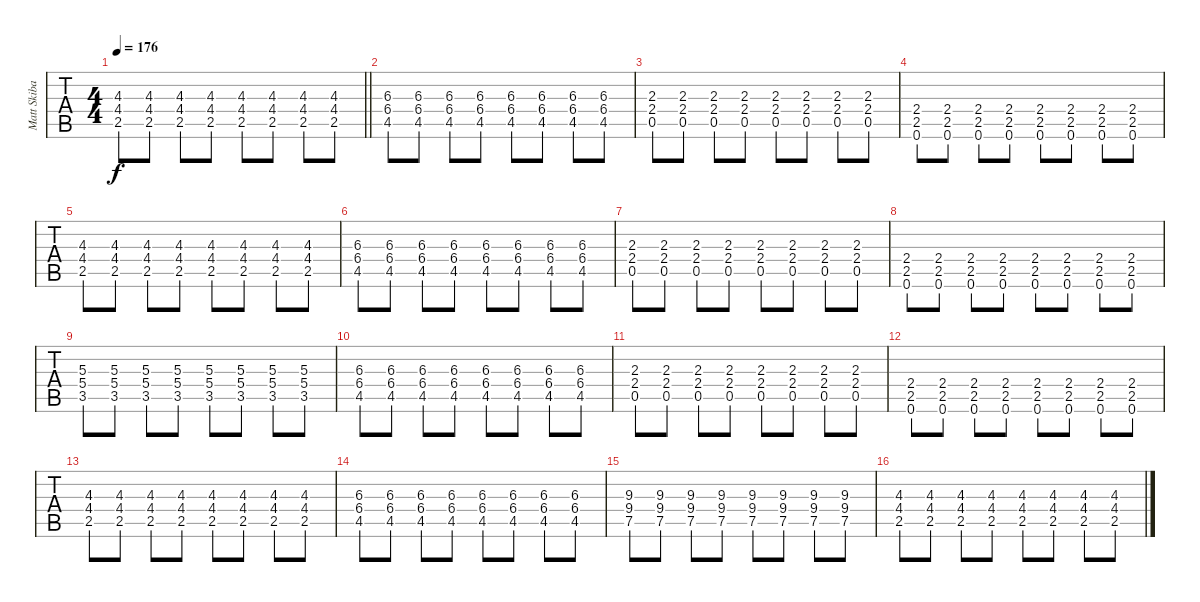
\track ("Matt Skiba - Guitar One" "Matt Skiba") {instrument distortionguitar}
\staff {tabs}
\tuning (E4 B3 G3 D3 A2 E2) {hide}
\ts (4 4)
\tempo 176
\clef g2
\barLineRight lightlight
\ks e
(4.3 4.4 2.5).8{dy f} (4.3 4.4 2.5).8 (4.3 4.4 2.5).8 (4.3 4.4 2.5).8 (4.3 4.4 2.5).8 (4.3 4.4 2.5).8 (4.3 4.4 2.5).8 (4.3 4.4 2.5).8 |
(6.3 6.4 4.5).8 (6.3 6.4 4.5).8 (6.3 6.4 4.5).8 (6.3 6.4 4.5).8 (6.3 6.4 4.5).8 (6.3 6.4 4.5).8 (6.3 6.4 4.5).8 (6.3 6.4 4.5).8 |
(2.3 2.4 0.5).8 (2.3 2.4 0.5).8 (2.3 2.4 0.5).8 (2.3 2.4 0.5).8 (2.3 2.4 0.5).8 (2.3 2.4 0.5).8 (2.3 2.4 0.5).8 (2.3 2.4 0.5).8 |
(2.4 2.5 0.6).8 (2.4 2.5 0.6).8 (2.4 2.5 0.6).8 (2.4 2.5 0.6).8 (2.4 2.5 0.6).8 (2.4 2.5 0.6).8 (2.4 2.5 0.6).8 (2.4 2.5 0.6).8 |
(4.3 4.4 2.5).8 (4.3 4.4 2.5).8 (4.3 4.4 2.5).8 (4.3 4.4 2.5).8 (4.3 4.4 2.5).8 (4.3 4.4 2.5).8 (4.3 4.4 2.5).8 (4.3 4.4 2.5).8 |
(6.3 6.4 4.5).8 (6.3 6.4 4.5).8 (6.3 6.4 4.5).8 (6.3 6.4 4.5).8 (6.3 6.4 4.5).8 (6.3 6.4 4.5).8 (6.3 6.4 4.5).8 (6.3 6.4 4.5).8 |
(2.3 2.4 0.5).8 (2.3 2.4 0.5).8 (2.3 2.4 0.5).8 (2.3 2.4 0.5).8 (2.3 2.4 0.5).8 (2.3 2.4 0.5).8 (2.3 2.4 0.5).8 (2.3 2.4 0.5).8 |
(2.4 2.5 0.6).8 (2.4 2.5 0.6).8 (2.4 2.5 0.6).8 (2.4 2.5 0.6).8 (2.4 2.5 0.6).8 (2.4 2.5 0.6).8 (2.4 2.5 0.6).8 (2.4 2.5 0.6).8 |
(5.3 5.4 3.5).8 (5.3 5.4 3.5).8 (5.3 5.4 3.5).8 (5.3 5.4 3.5).8 (5.3 5.4 3.5).8 (5.3 5.4 3.5).8 (5.3 5.4 3.5).8 (5.3 5.4 3.5).8 |
(6.3 6.4 4.5).8 (6.3 6.4 4.5).8 (6.3 6.4 4.5).8 (6.3 6.4 4.5).8 (6.3 6.4 4.5).8 (6.3 6.4 4.5).8 (6.3 6.4 4.5).8 (6.3 6.4 4.5).8 |
(2.3 2.4 0.5).8 (2.3 2.4 0.5).8 (2.3 2.4 0.5).8 (2.3 2.4 0.5).8 (2.3 2.4 0.5).8 (2.3 2.4 0.5).8 (2.3 2.4 0.5).8 (2.3 2.4 0.5).8 |
(2.4 2.5 0.6).8 (2.4 2.5 0.6).8 (2.4 2.5 0.6).8 (2.4 2.5 0.6).8 (2.4 2.5 0.6).8 (2.4 2.5 0.6).8 (2.4 2.5 0.6).8 (2.4 2.5 0.6).8 |
(4.3 4.4 2.5).8 (4.3 4.4 2.5).8 (4.3 4.4 2.5).8 (4.3 4.4 2.5).8 (4.3 4.4 2.5).8 (4.3 4.4 2.5).8 (4.3 4.4 2.5).8 (4.3 4.4 2.5).8 |
(6.3 6.4 4.5).8 (6.3 6.4 4.5).8 (6.3 6.4 4.5).8 (6.3 6.4 4.5).8 (6.3 6.4 4.5).8 (6.3 6.4 4.5).8 (6.3 6.4 4.5).8 (6.3 6.4 4.5).8 |
(9.3 9.4 7.5).8 (9.3 9.4 7.5).8 (9.3 9.4 7.5).8 (9.3 9.4 7.5).8 (9.3 9.4 7.5).8 (9.3 9.4 7.5).8 (9.3 9.4 7.5).8 (9.3 9.4 7.5).8 |
(4.3 4.4 2.5).8 (4.3 4.4 2.5).8 (4.3 4.4 2.5).8 (4.3 4.4 2.5).8 (4.3 4.4 2.5).8 (4.3 4.4 2.5).8 (4.3 4.4 2.5).8 (4.3 4.4 2.5).8
